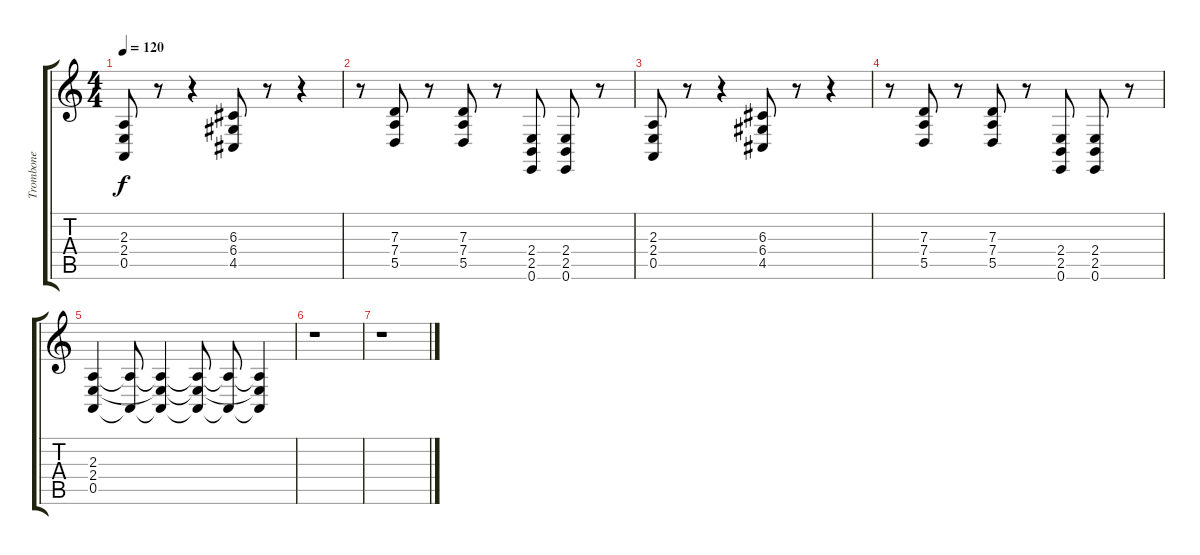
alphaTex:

\track ("Trombone" "Trombone") {instrument trombone}
\staff {score tabs}
\tuning (E4 B3 G3 D3 A2 E2) {hide}
\ts (4 4)
\tempo 120
\clef g2
\ks c
(2.3 2.4 0.5).8{dy f} r.8 r.4 (6.3 6.4 4.5).8 r.8 r.4 |
r.8 (7.3 7.4 5.5).8 r.8 (7.3 7.4 5.5).8 r.8 (2.4 2.5 0.6).8 (2.4 2.5 0.6).8 r.8 |
(2.3 2.4 0.5).8 r.8 r.4 (6.3 6.4 4.5).8 r.8 r.4 |
r.8 (7.3 7.4 5.5).8 r.8 (7.3 7.4 5.5).8 r.8 (2.4 2.5 0.6).8 (2.4 2.5 0.6).8 r.8 |
(2.3 2.4 0.5).4 (2.3{t} 0.5{t}).8 (2.3{t} 2.4{t} 0.5{t}).4 (2.3{t} 2.4{t} 0.5{t}).8 (2.3{t} 0.5{t}).8 (2.3{t} 2.4{t} 0.5{t}).4 |
r.1 |
r.1
